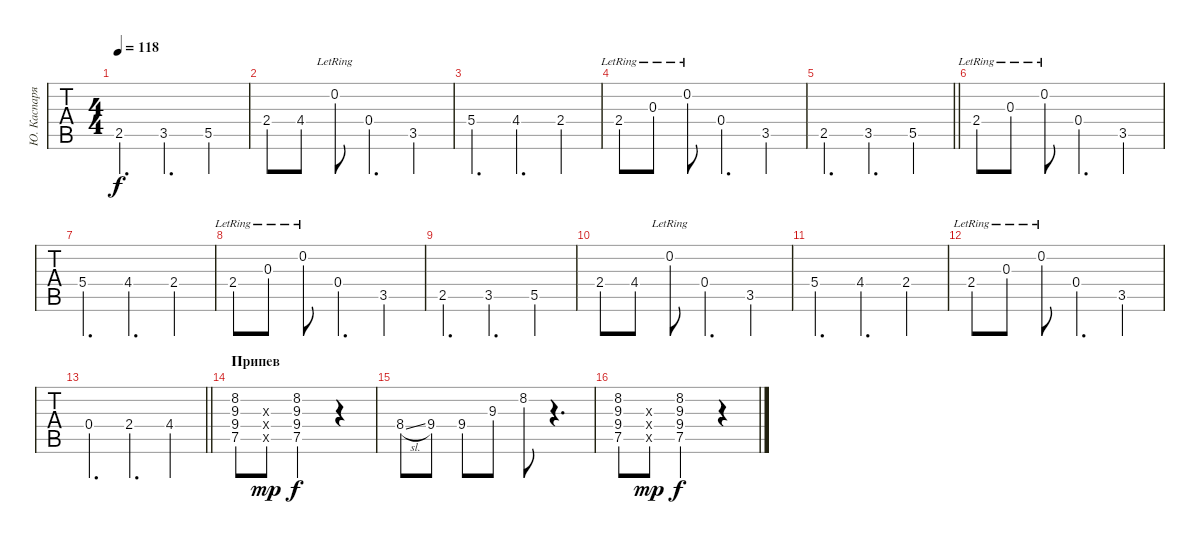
\track ("Ю. Каспарян" "Ю. Каспаря") {instrument electricguitarclean}
\staff {tabs}
\tuning (E4 B3 G3 D3 A2 E2) {hide}
\ts (4 4)
\tempo 118
\clef g2
\ks c
2.5.4{d dy f} 3.5.4{d} 5.5.4 |
2.4.8 4.4.8 0.2{lr}.8 0.4.4{d} 3.5.4 |
5.4.4{d} 4.4.4{d} 2.4.4 |
2.4{lr}.8 0.3{lr}.8 0.2{lr}.8 0.4.4{d} 3.5.4 |
\barLineRight lightlight
2.5.4{d} 3.5.4{d} 5.5.4 |
2.4{lr}.8 0.3{lr}.8 0.2{lr}.8 0.4.4{d} 3.5.4 |
5.4.4{d} 4.4.4{d} 2.4.4 |
2.4{lr}.8 0.3{lr}.8 0.2{lr}.8 0.4.4{d} 3.5.4 |
2.5.4{d} 3.5.4{d} 5.5.4 |
2.4.8 4.4.8 0.2{lr}.8 0.4.4{d} 3.5.4 |
5.4.4{d} 4.4.4{d} 2.4.4 |
2.4{lr}.8 0.3{lr}.8 0.2{lr}.8 0.4.4{d} 3.5.4 |
\barLineRight lightlight
0.4.4{d} 2.4.4{d} 4.4.4 |
\section ("" "Припев")
(8.2 9.3 9.4 7.5).8 (9.3{x} 9.4{x} 7.5{x}).8{dy mp} (8.2 9.3 9.4 7.5).2{dy f} r.4 |
8.4{sl}.8 9.4.8 9.4.8 9.3.8 8.2.8 r.4{d} |
(8.2 9.3 9.4 7.5).8 (9.3{x} 9.4{x} 7.5{x}).8{dy mp} (8.2 9.3 9.4 7.5).2{dy f} r.4
